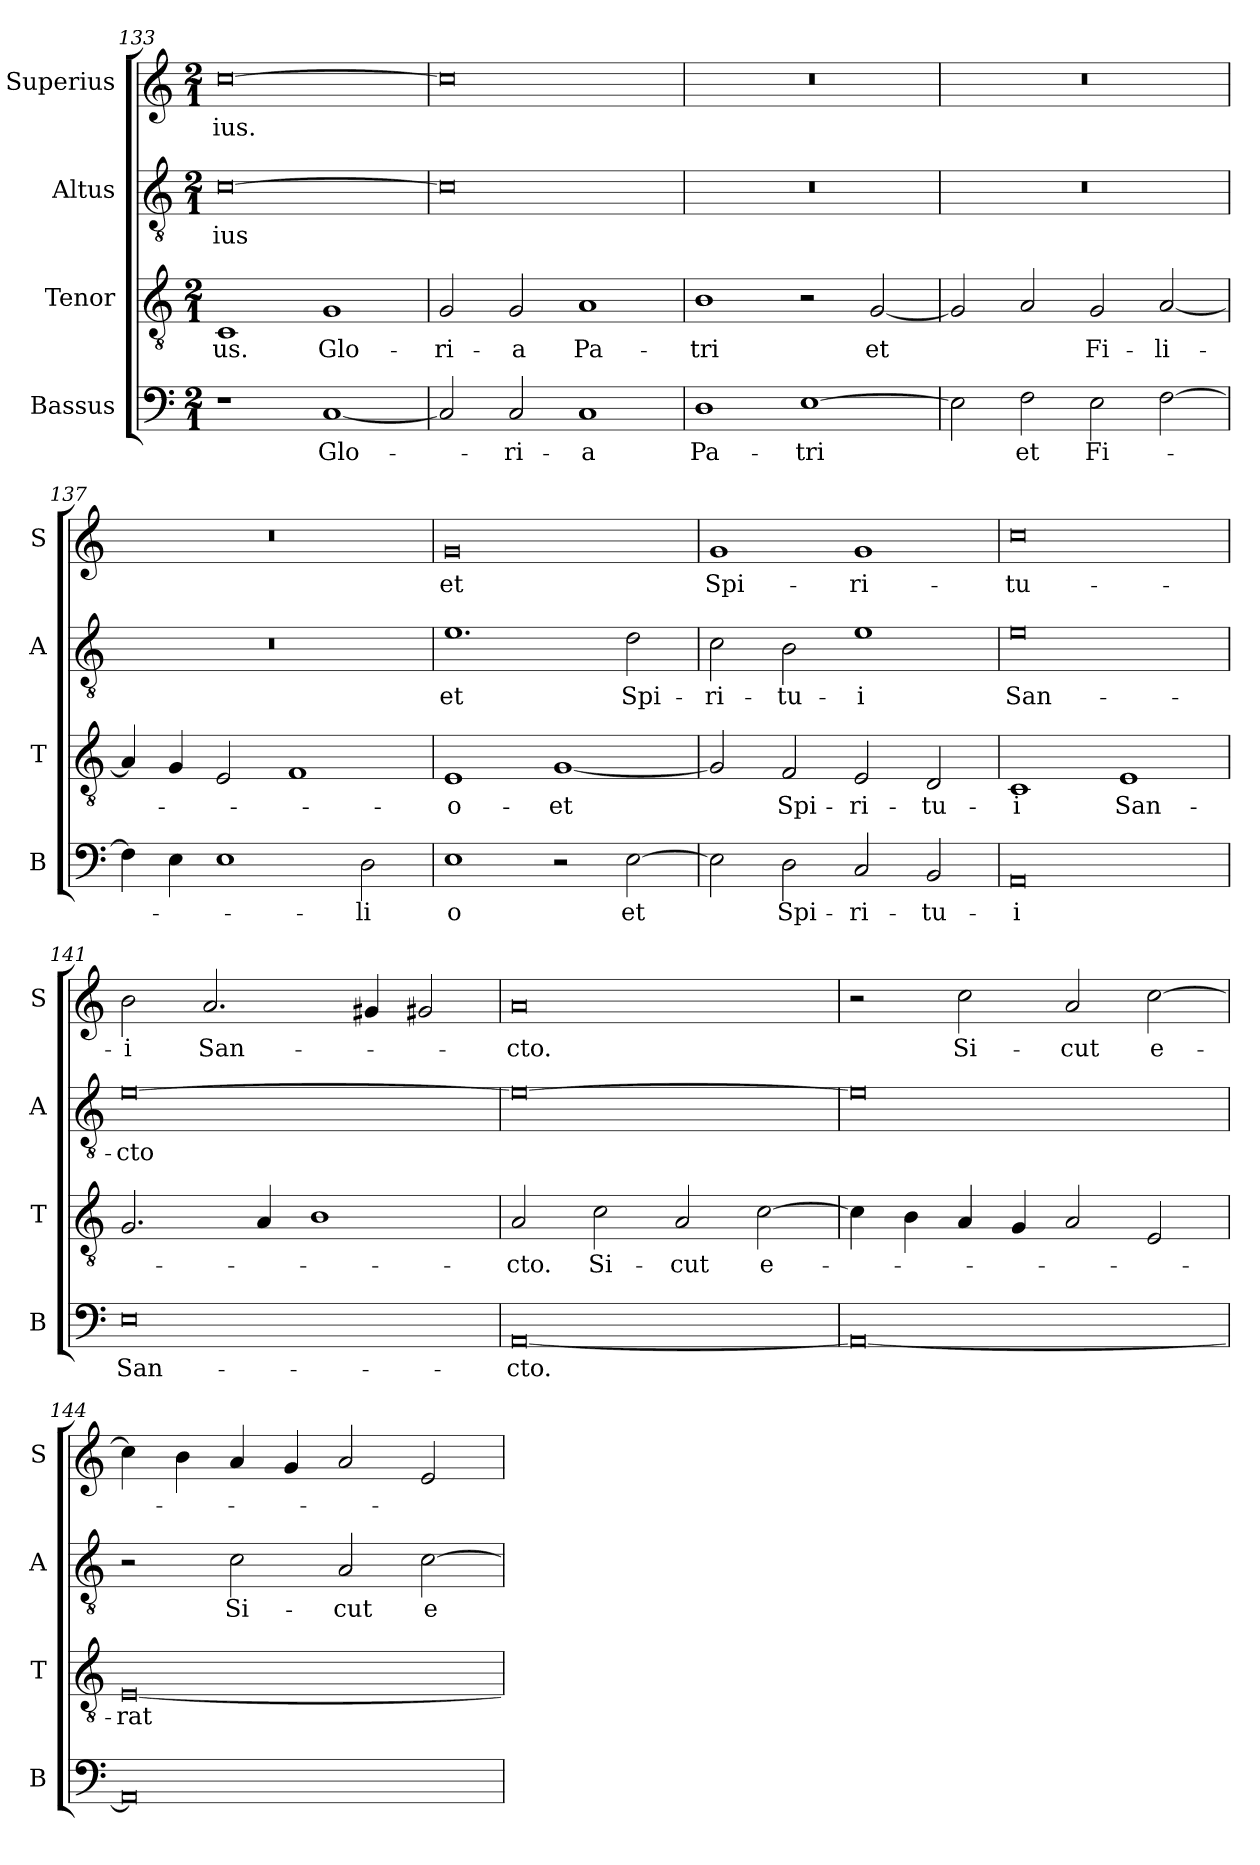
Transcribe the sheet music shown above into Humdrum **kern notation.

**kern	**text	**kern	**text	**kern	**text	**kern	**text
*part4	*part4	*part3	*part3	*part2	*part2	*part1	*part1
*staff4	*staff4	*staff3	*staff3	*staff2	*staff2	*staff1	*staff1
*I"Bassus	*	*I"Tenor	*	*I"Altus	*	*I"Superius	*
*I'B	*	*I'T	*	*I'A	*	*I'S	*
*clefF4	*	*clefGv2	*	*clefGv2	*	*clefG2	*
*k[]	*	*k[]	*	*k[]	*	*k[]	*
*M2/1	*	*M2/1	*	*M2/1	*	*M2/1	*
=133	=133	=133	=133	=133	=133	=133	=133
1r	.	1C	-us.	[0c	-ius	[0cc	-ius.
[1C	Glo-	1G	Glo-	.	.	.	.
=134	=134	=134	=134	=134	=134	=134	=134
2C/]	.	2G/	-ri-	0c]	.	0cc]	.
2C/	-ri-	2G/	-a	.	.	.	.
1C	-a	1A	Pa-	.	.	.	.
=135	=135	=135	=135	=135	=135	=135	=135
1D	Pa-	1B	-tri	0r	.	0r	.
[1E	-tri	2r	.	.	.	.	.
.	.	[2G/	et	.	.	.	.
=136	=136	=136	=136	=136	=136	=136	=136
2E\]	.	2G/]	.	0r	.	0r	.
2F\	et	2A/	.	.	.	.	.
2E\	Fi-	2G/	Fi-	.	.	.	.
[2F\	.	[2A/	-li-	.	.	.	.
=137	=137	=137	=137	=137	=137	=137	=137
4F\]	.	4A/]	.	0r	.	0r	.
4E\	.	4G/	.	.	.	.	.
1E	.	2E/	.	.	.	.	.
.	.	1F	.	.	.	.	.
2D\	-li	.	.	.	.	.	.
=138	=138	=138	=138	=138	=138	=138	=138
1E	o	1E	-o-	1.e	et	0g	et
2r	.	[1G	-et	.	.	.	.
[2E\	et	.	.	2d\	Spi-	.	.
=139	=139	=139	=139	=139	=139	=139	=139
2E\]	.	2G/]	.	2c\	-ri-	1g	Spi-
2D\	Spi-	2F/	Spi-	2B\	-tu-	.	.
2C/	-ri-	2E/	-ri-	1e	-i	1g	-ri-
2BB/	-tu-	2D/	-tu-	.	.	.	.
=140	=140	=140	=140	=140	=140	=140	=140
0AA	-i	1C	-i	0e	San-	0cc	-tu-
.	.	1E	San-	.	.	.	.
=141	=141	=141	=141	=141	=141	=141	=141
0E	San-	2.G/	.	[0e	-cto	2b\	-i
.	.	.	.	.	.	2.a/	San-
.	.	4A/	.	.	.	.	.
.	.	1B	.	.	.	.	.
.	.	.	.	.	.	4g#X/	.
.	.	.	.	.	.	2g#X/	.
=142	=142	=142	=142	=142	=142	=142	=142
[0AA	-cto.	2A/	-cto.	0e_	.	0a	-cto.
.	.	2c\	Si-	.	.	.	.
.	.	2A/	-cut	.	.	.	.
.	.	[2c\	e-	.	.	.	.
=143	=143	=143	=143	=143	=143	=143	=143
0AA_	.	4c\]	.	0e]	.	2r	.
.	.	4B\	.	.	.	.	.
.	.	4A/	.	.	.	2cc\	Si-
.	.	4G/	.	.	.	.	.
.	.	2A/	.	.	.	2a/	-cut
.	.	2E/	.	.	.	[2cc\	e-
=144	=144	=144	=144	=144	=144	=144	=144
0AA]	.	[0E	-rat	2r	.	4cc\]	.
.	.	.	.	.	.	4b\	.
.	.	.	.	2c\	Si-	4a/	.
.	.	.	.	.	.	4g/	.
.	.	.	.	2A/	-cut	2a/	.
.	.	.	.	[2c\	e-	2e/	.
=	=	=	=	=	=	=	=
*-	*-	*-	*-	*-	*-	*-	*-
